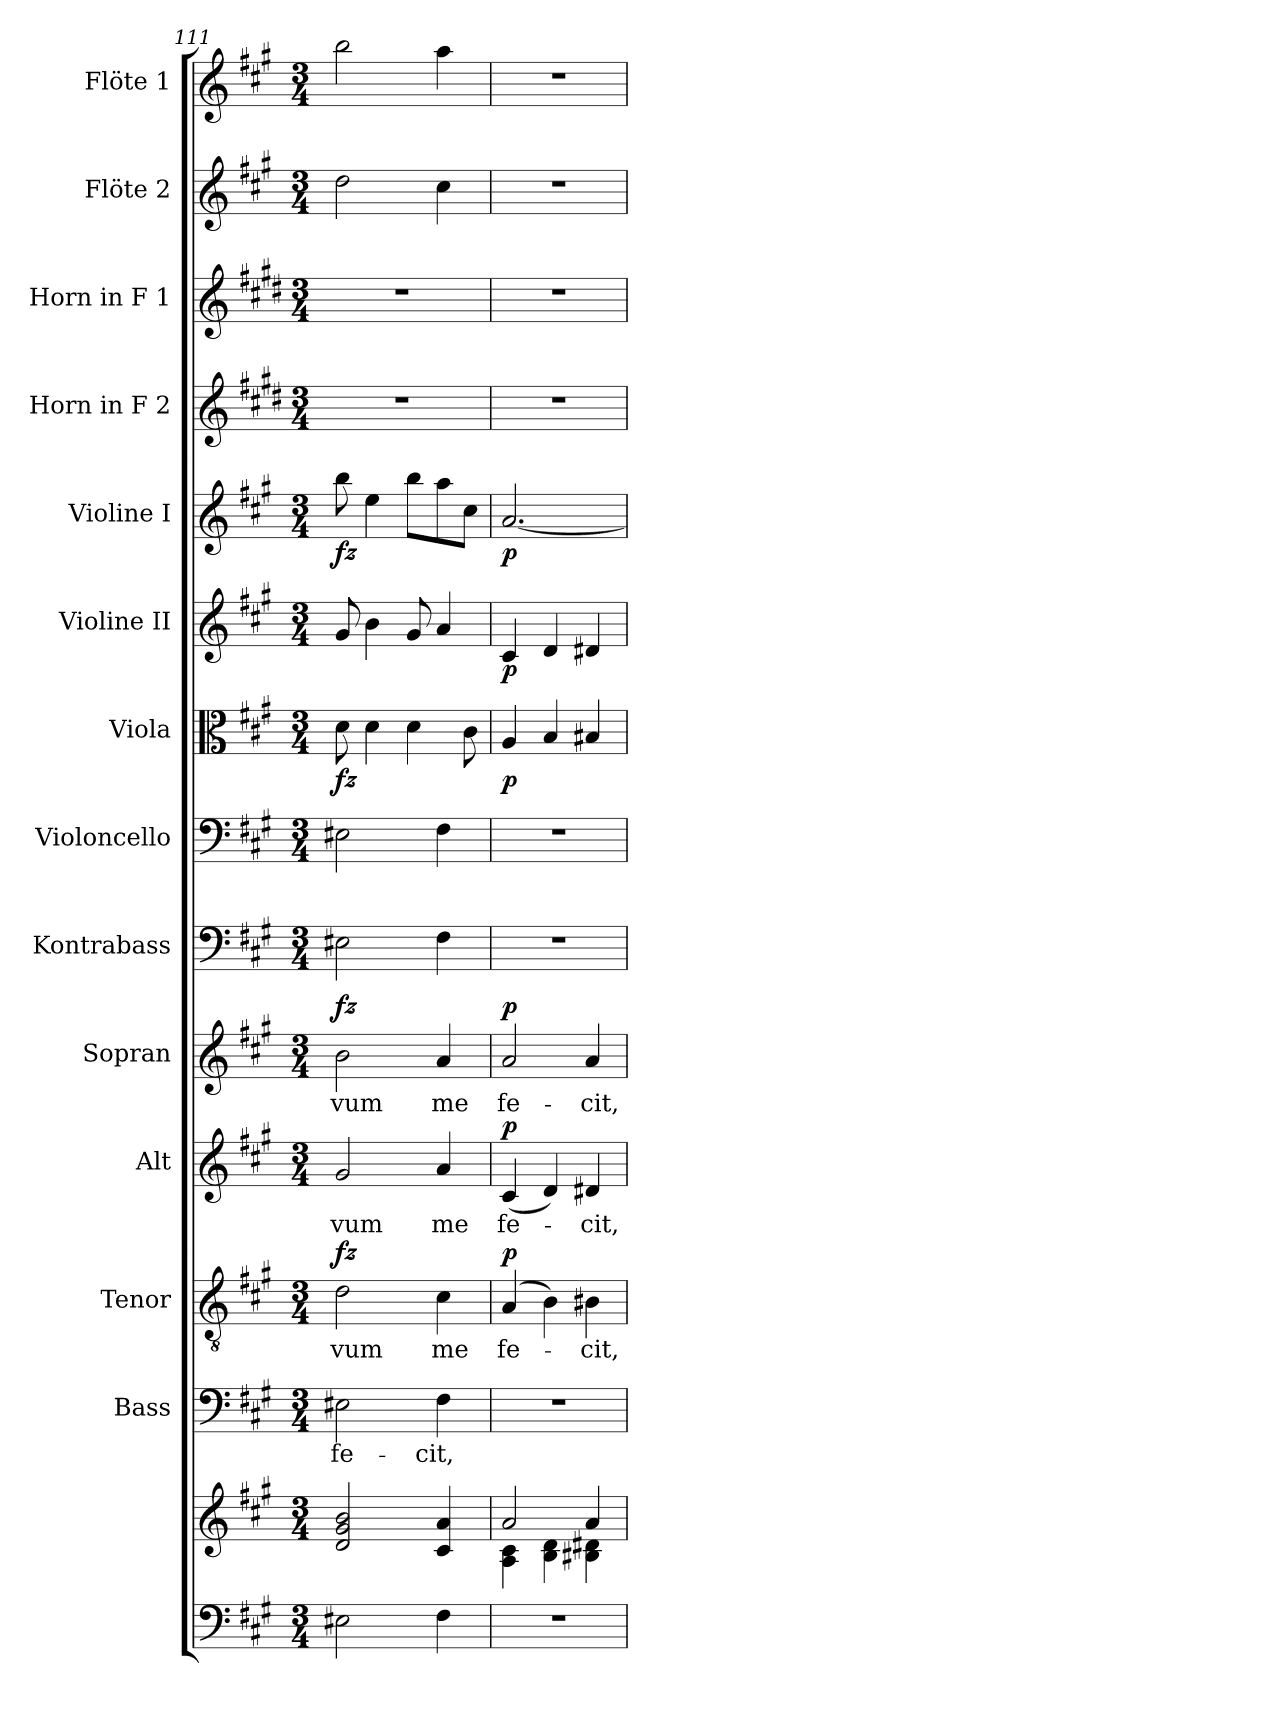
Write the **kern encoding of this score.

**kern	**kern	**kern	**text	**kern	**text	**dynam	**kern	**text	**dynam	**kern	**text	**dynam	**kern	**kern	**kern	**dynam	**kern	**dynam	**kern	**dynam	**kern	**kern	**kern	**kern
*part14	*part14	*part13	*part13	*part12	*part12	*part12	*part11	*part11	*part11	*part10	*part10	*part10	*part9	*part8	*part7	*part7	*part6	*part6	*part5	*part5	*part4	*part3	*part2	*part1
*staff15	*staff14	*staff13	*staff13	*staff12	*staff12	*staff12	*staff11	*staff11	*staff11	*staff10	*staff10	*staff10	*staff9	*staff8	*staff7	*staff7	*staff6	*staff6	*staff5	*staff5	*staff4	*staff3	*staff2	*staff1
*	*	*I"Bass	*	*I"Tenor	*	*	*I"Alt	*	*	*I"Sopran	*	*	*I"Kontrabass	*I"Violoncello	*I"Viola	*	*I"Violine II	*	*I"Violine I	*	*I"Horn in F 2	*I"Horn in F 1	*I"Flöte 2	*I"Flöte 1
*	*	*I'B.	*	*I'T.	*	*	*I'A.	*	*	*I'S.	*	*	*I'Kb.	*I'Vc.	*I'Vla.	*	*I'Vl. II	*	*I'Vl. I	*	*	*	*I'Fl. 2	*I'Fl. 1
*clefF4	*clefG2	*clefF4	*	*clefGv2	*	*	*clefG2	*	*	*clefG2	*	*	*clefF4	*clefF4	*clefC3	*	*clefG2	*	*clefG2	*	*clefG2	*clefG2	*clefG2	*clefG2
*	*	*	*	*	*	*	*	*	*	*	*	*	*ITrd7c12	*	*	*	*	*	*	*	*ITrd4c7	*ITrd4c7	*	*
*k[f#c#g#]	*k[f#c#g#]	*k[f#c#g#]	*	*k[f#c#g#]	*	*	*k[f#c#g#]	*	*	*k[f#c#g#]	*	*	*k[f#c#g#]	*k[f#c#g#]	*k[f#c#g#]	*	*k[f#c#g#]	*	*k[f#c#g#]	*	*k[f#c#g#]	*k[f#c#g#]	*k[f#c#g#]	*k[f#c#g#]
*A:	*A:	*A:	*	*A:	*	*	*A:	*	*	*A:	*	*	*A:	*A:	*A:	*	*A:	*	*A:	*	*A:	*A:	*A:	*A:
*M3/4	*M3/4	*M3/4	*	*M3/4	*	*	*M3/4	*	*	*M3/4	*	*	*M3/4	*M3/4	*M3/4	*	*M3/4	*	*M3/4	*	*M3/4	*M3/4	*M3/4	*M3/4
=111	=111	=111	=111	=111	=111	=111	=111	=111	=111	=111	=111	=111	=111	=111	=111	=111	=111	=111	=111	=111	=111	=111	=111	=111
!	!	!	!LO:LY:b	!	!LO:LY:b	!LO:DY:a	!	!LO:LY:b	!	!	!LO:LY:b	!LO:DY:a	!	!	!	!LO:DY:b	!	!	!	!LO:DY:b	!	!	!	!
2E#X\	2d/ 2g#/ 2b/	2E#X\	fe-	2d\	-vum	fz	2g#/	-vum	.	2b\	-vum	fz	2EE#X\	2E#X\	8d\	fz	8g#/	.	8bb\	fz	2.r	2.r	2dd\	2bb\
.	.	.	.	.	.	.	.	.	.	.	.	.	.	.	4d\	.	4b\	.	4ee\	.	.	.	.	.
.	.	.	.	.	.	.	.	.	.	.	.	.	.	.	4d\	.	8g#/	.	8bb\L	.	.	.	.	.
!	!	!	!LO:LY:b	!	!LO:LY:b	!	!	!LO:LY:b	!	!	!LO:LY:b	!	!	!	!	!	!	!	!	!	!	!	!	!
4F#\	4c#/ 4a/	4F#\	-cit,	4c#\	me	.	4a/	me	.	4a/	me	.	4FF#\	4F#\	.	.	4a/	.	8aa\	.	.	.	4cc#\	4aa\
.	.	.	.	.	.	.	.	.	.	.	.	.	.	.	8c#\	.	.	.	8cc#\J	.	.	.	.	.
=112	=112	=112	=112	=112	=112	=112	=112	=112	=112	=112	=112	=112	=112	=112	=112	=112	=112	=112	=112	=112	=112	=112	=112	=112
*	*^	*	*	*	*	*	*	*	*	*	*	*	*	*	*	*	*	*	*	*	*	*	*	*
!	!	!	!	!	!	!LO:LY:b	!LO:DY:a	!	!LO:LY:b	!LO:DY:a	!	!LO:LY:b	!LO:DY:a	!	!	!	!LO:DY:b	!	!LO:DY:b	!	!LO:DY:b	!	!	!	!
2.r	2a/	4A\ 4c#\	2.r	.	(4A/	fe-	p	(<4c#/	fe-	p	2a/	fe-	p	2.r	2.r	4A/	p	4c#/	p	[2.a/	p	2.r	2.r	2.r	2.r
.	.	4B\ 4d\	.	.	4B\)	.	.	4d/)	.	.	.	.	.	.	.	4B/	.	4d/	.	.	.	.	.	.	.
!	!	!	!	!	!	!LO:LY:b	!	!	!LO:LY:b	!	!	!LO:LY:b	!	!	!	!	!	!	!	!	!	!	!	!	!
.	4a/	4B#X\ 4d#X\	.	.	4B#X\	-cit,	.	4d#X/	-cit,	.	4a/	-cit,	.	.	.	4B#X/	.	4d#X/	.	.	.	.	.	.	.
*	*v	*v	*	*	*	*	*	*	*	*	*	*	*	*	*	*	*	*	*	*	*	*	*	*	*
=	=	=	=	=	=	=	=	=	=	=	=	=	=	=	=	=	=	=	=	=	=	=	=	=
*-	*-	*-	*-	*-	*-	*-	*-	*-	*-	*-	*-	*-	*-	*-	*-	*-	*-	*-	*-	*-	*-	*-	*-	*-
